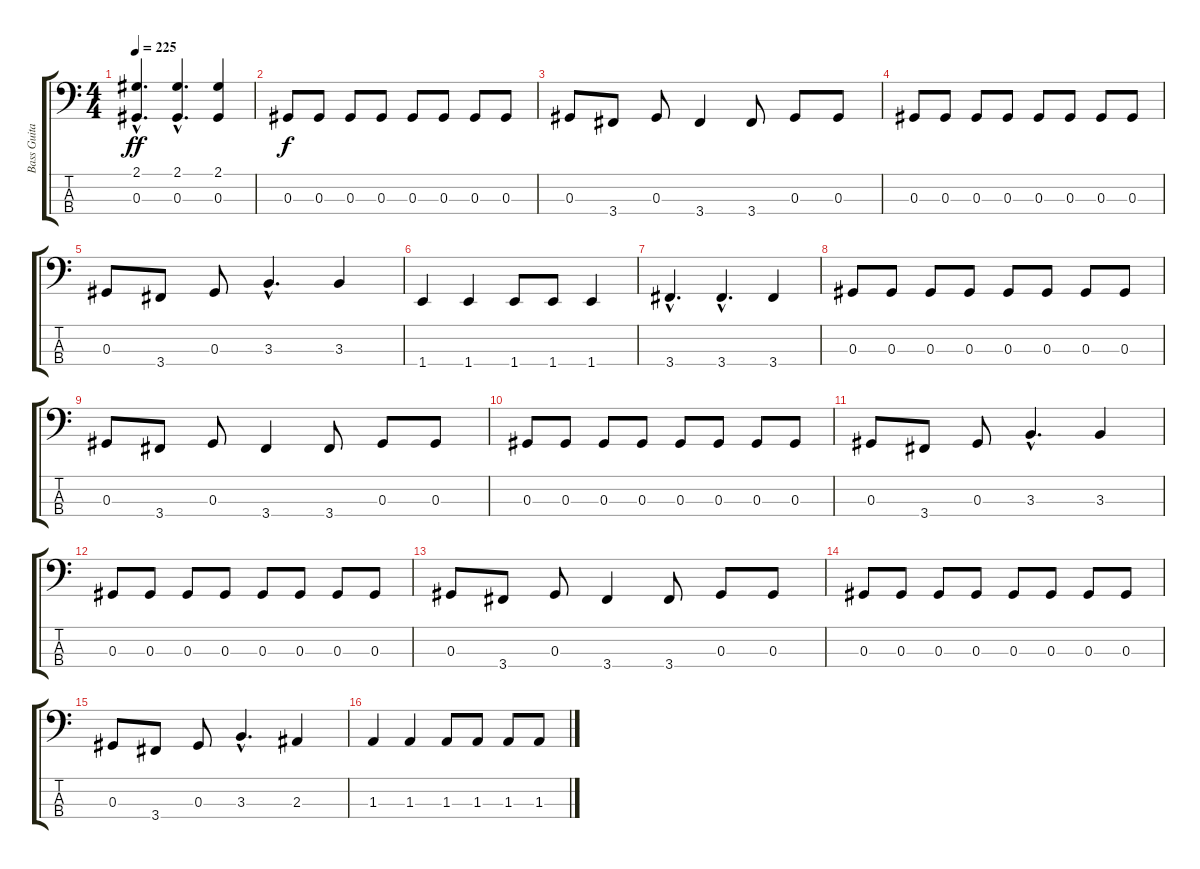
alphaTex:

\track ("Bass Guitar" "Bass Guita") {instrument electricbasspick}
\staff {score tabs}
\tuning (Gb2 Db2 Ab1 Eb1) {hide}
\ts (4 4)
\tempo 225
\clef f4
\ks c
(2.1{hac} 0.3{hac}).4{d dy ff} (2.1{hac} 0.3{hac}).4{d} (2.1 0.3).4 |
0.3.8{dy f} 0.3.8 0.3.8 0.3.8 0.3.8 0.3.8 0.3.8 0.3.8 |
0.3.8 3.4.8 0.3.8 3.4.4 3.4.8 0.3.8 0.3.8 |
0.3.8 0.3.8 0.3.8 0.3.8 0.3.8 0.3.8 0.3.8 0.3.8 |
0.3.8 3.4.8 0.3.8 3.3{hac}.4{d} 3.3.4 |
1.4.4 1.4.4 1.4.8 1.4.8 1.4.4 |
3.4{hac}.4{d} 3.4{hac}.4{d} 3.4.4 |
0.3.8 0.3.8 0.3.8 0.3.8 0.3.8 0.3.8 0.3.8 0.3.8 |
0.3.8 3.4.8 0.3.8 3.4.4 3.4.8 0.3.8 0.3.8 |
0.3.8 0.3.8 0.3.8 0.3.8 0.3.8 0.3.8 0.3.8 0.3.8 |
0.3.8 3.4.8 0.3.8 3.3{hac}.4{d} 3.3.4 |
0.3.8 0.3.8 0.3.8 0.3.8 0.3.8 0.3.8 0.3.8 0.3.8 |
0.3.8 3.4.8 0.3.8 3.4.4 3.4.8 0.3.8 0.3.8 |
0.3.8 0.3.8 0.3.8 0.3.8 0.3.8 0.3.8 0.3.8 0.3.8 |
0.3.8 3.4.8 0.3.8 3.3{hac}.4{d} 2.3.4 |
1.3.4 1.3.4 1.3.8 1.3.8 1.3.8 1.3.8
